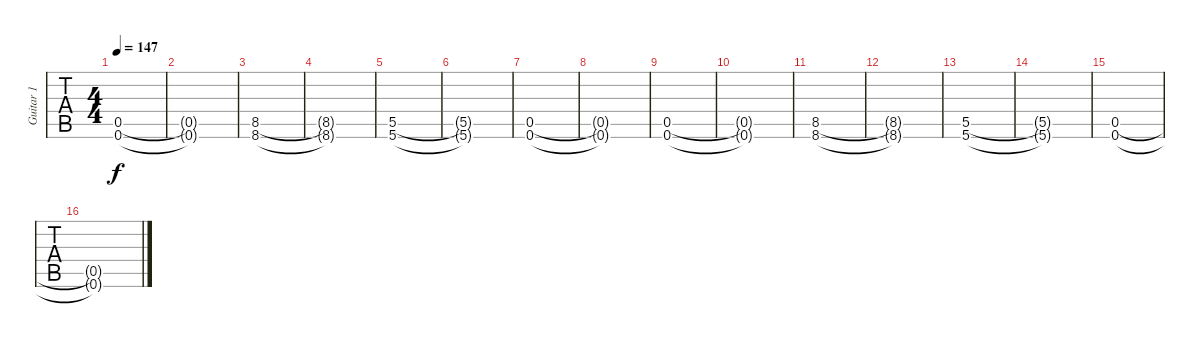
\track ("Guitar 1" "Guitar 1") {instrument distortionguitar}
\staff {tabs}
\tuning (D4 A3 F3 C3 G2 C2) {hide}
\ts (4 4)
\tempo 147
\clef g2
\ks c
(0.5 0.6).1{dy f} |
(0.5{t} 0.6{t}).1 |
(8.5 8.6).1 |
(8.5{t} 8.6{t}).1 |
(5.5 5.6).1 |
(5.5{t} 5.6{t}).1 |
(0.5 0.6).1 |
(0.5{t} 0.6{t}).1 |
(0.5 0.6).1 |
(0.5{t} 0.6{t}).1 |
(8.5 8.6).1 |
(8.5{t} 8.6{t}).1 |
(5.5 5.6).1 |
(5.5{t} 5.6{t}).1 |
(0.5 0.6).1 |
(0.5{t} 0.6{t}).1
